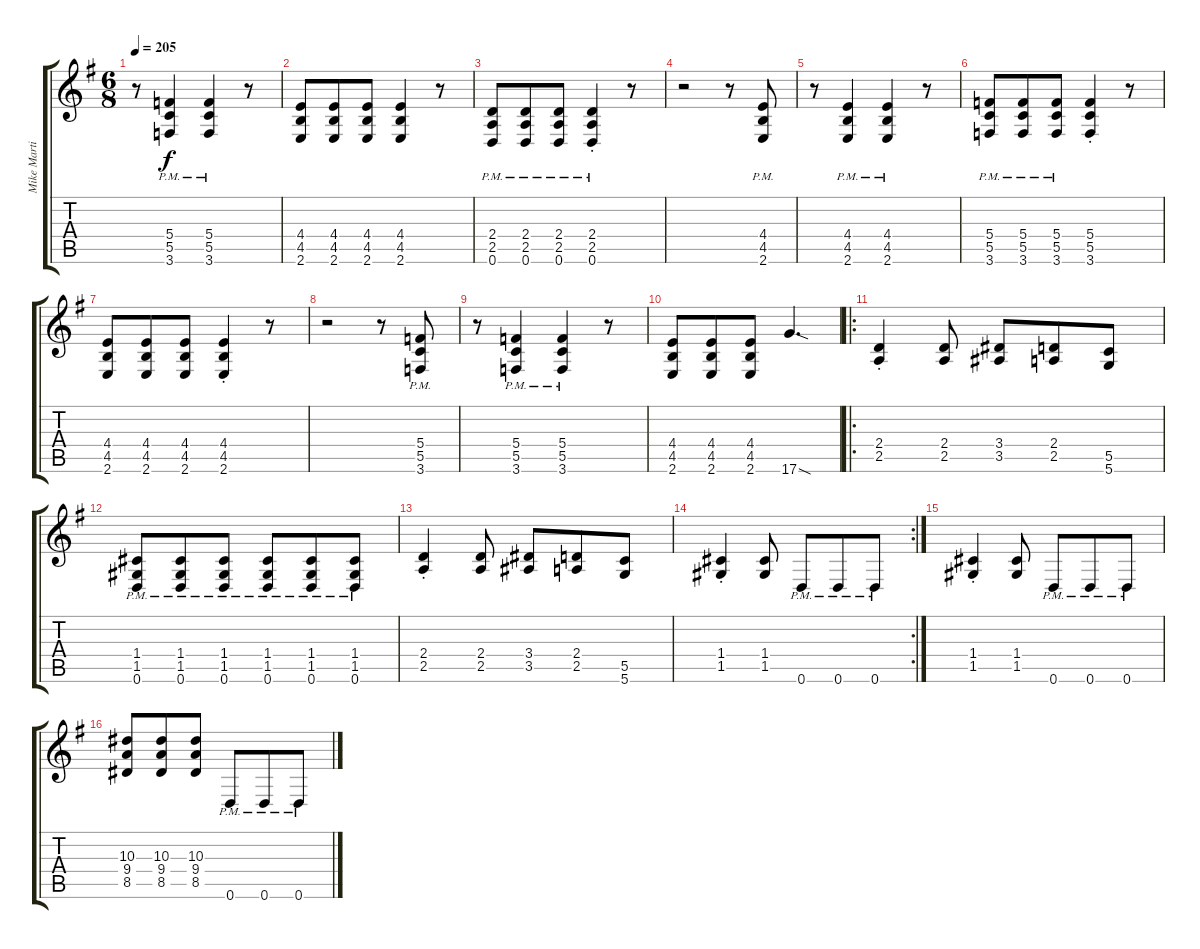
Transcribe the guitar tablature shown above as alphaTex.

\track ("Mike Martin" "Mike Marti") {instrument distortionguitar}
\staff {score tabs}
\tuning (D4 A3 F3 C3 G2 D2) {hide}
\ts (6 8)
\tempo 205
\clef g2
\ks g
r.8{dy f} (5.4{pm} 5.5{pm} 3.6{pm}).4 (5.4{pm} 5.5{pm} 3.6{pm}).4 r.8 |
(4.4 4.5 2.6).8 (4.4 4.5 2.6).8 (4.4 4.5 2.6).8 (4.4 4.5 2.6).4 r.8 |
(2.4{pm} 2.5{pm} 0.6{pm}).8 (2.4{pm} 2.5{pm} 0.6{pm}).8 (2.4{pm} 2.5{pm} 0.6{pm}).8 (2.4{pm st} 2.5{pm st} 0.6{pm st}).4 r.8 |
r.2 r.8 (4.4{pm} 4.5{pm} 2.6{pm}).8 |
r.8 (4.4{pm} 4.5{pm} 2.6{pm}).4 (4.4{pm} 4.5{pm} 2.6{pm}).4 r.8 |
(5.4{pm} 5.5{pm} 3.6{pm}).8 (5.4{pm} 5.5{pm} 3.6{pm}).8 (5.4{pm} 5.5{pm} 3.6{pm}).8 (5.4{st} 5.5{st} 3.6{st}).4 r.8 |
(4.4 4.5 2.6).8 (4.4 4.5 2.6).8 (4.4 4.5 2.6).8 (4.4{st} 4.5{st} 2.6{st}).4 r.8 |
r.2 r.8 (5.4{pm} 5.5{pm} 3.6{pm}).8 |
r.8 (5.4{pm} 5.5{pm} 3.6{pm}).4 (5.4{pm} 5.5{pm} 3.6{pm}).4 r.8 |
(4.4 4.5 2.6).8 (4.4 4.5 2.6).8 (4.4 4.5 2.6).8 17.6{sod}.4{d} |
\ro
(2.4{st} 2.5{st}).4 (2.4 2.5).8 (3.4 3.5).8 (2.4 2.5).8 (5.5 5.6).8 |
(1.4{pm} 1.5{pm} 0.6{pm}).8 (1.4{pm} 1.5{pm} 0.6{pm}).8 (1.4{pm} 1.5{pm} 0.6{pm}).8 (1.4{pm} 1.5{pm} 0.6{pm}).8 (1.4{pm} 1.5{pm} 0.6{pm}).8 (1.4{pm} 1.5{pm} 0.6{pm}).8 |
(2.4{st} 2.5{st}).4 (2.4 2.5).8 (3.4 3.5).8 (2.4 2.5).8 (5.5 5.6).8 |
\rc 2
(1.4{st} 1.5{st}).4 (1.4 1.5).8 0.6{pm}.8 0.6{pm}.8 0.6{pm}.8 |
(1.4{st} 1.5{st}).4 (1.4 1.5).8 0.6{pm}.8 0.6{pm}.8 0.6{pm}.8 |
(10.3 9.4 8.5).8 (10.3 9.4 8.5).8 (10.3 9.4 8.5).8 0.6{pm}.8 0.6{pm}.8 0.6{pm}.8
